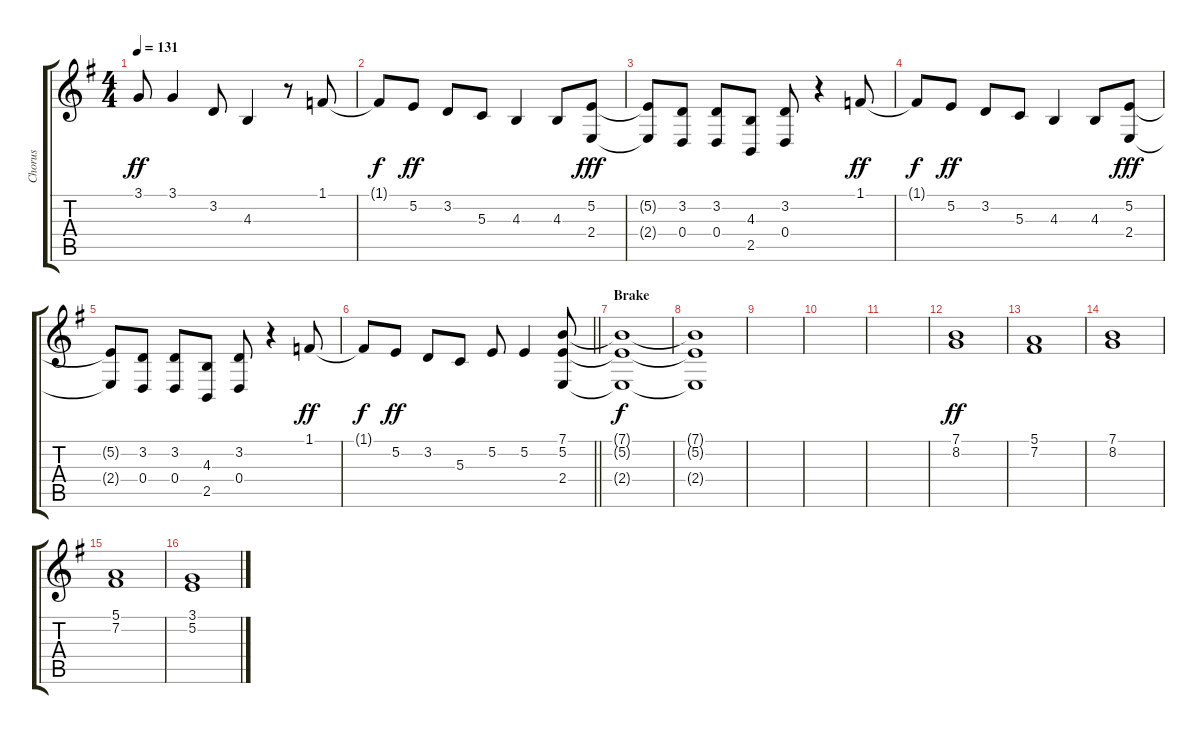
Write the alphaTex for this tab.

\track ("Chorus" "Chorus") {instrument lead4chiff}
\staff {score tabs}
\tuning (E4 B3 G3 D3 A2 E2) {hide}
\ts (4 4)
\tempo 131
\clef g2
\ks g
3.1.8{dy ff} 3.1.4 3.2.8 4.3.4 r.8 1.1.8 |
1.1{t}.8{dy f} 5.2.8{dy ff} 3.2.8 5.3.8 4.3.4 4.3.8 (5.2 2.4).8{dy fff balance 3 instrument sopranosax} |
(5.2{t} 2.4{t}).8 (3.2 0.4).8 (3.2 0.4).8 (4.3 2.5).8 (3.2 0.4).8 r.4 1.1.8{dy ff volume 15 balance 11 instrument tenorsax} |
1.1{t}.8{dy f} 5.2.8{dy ff} 3.2.8 5.3.8 4.3.4 4.3.8 (5.2 2.4).8{dy fff balance 3 instrument sopranosax} |
(5.2{t} 2.4{t}).8 (3.2 0.4).8 (3.2 0.4).8 (4.3 2.5).8 (3.2 0.4).8 r.4 1.1.8{dy ff volume 15 balance 11 instrument tenorsax} |
\barLineRight lightlight
1.1{t}.8{dy f} 5.2.8{dy ff} 3.2.8 5.3.8 5.2.8 5.2.4 (7.1 5.2 2.4).8 |
\section ("" "Brake")
(7.1{t} 5.2{t} 2.4{t}).1{dy f} |
(7.1{t} 5.2{t} 2.4{t}).1 |
|
|
|
(7.1 8.2).1{dy ff} |
(5.1 7.2).1 |
(7.1 8.2).1 |
(5.1 7.2).1 |
(3.1 5.2).1
